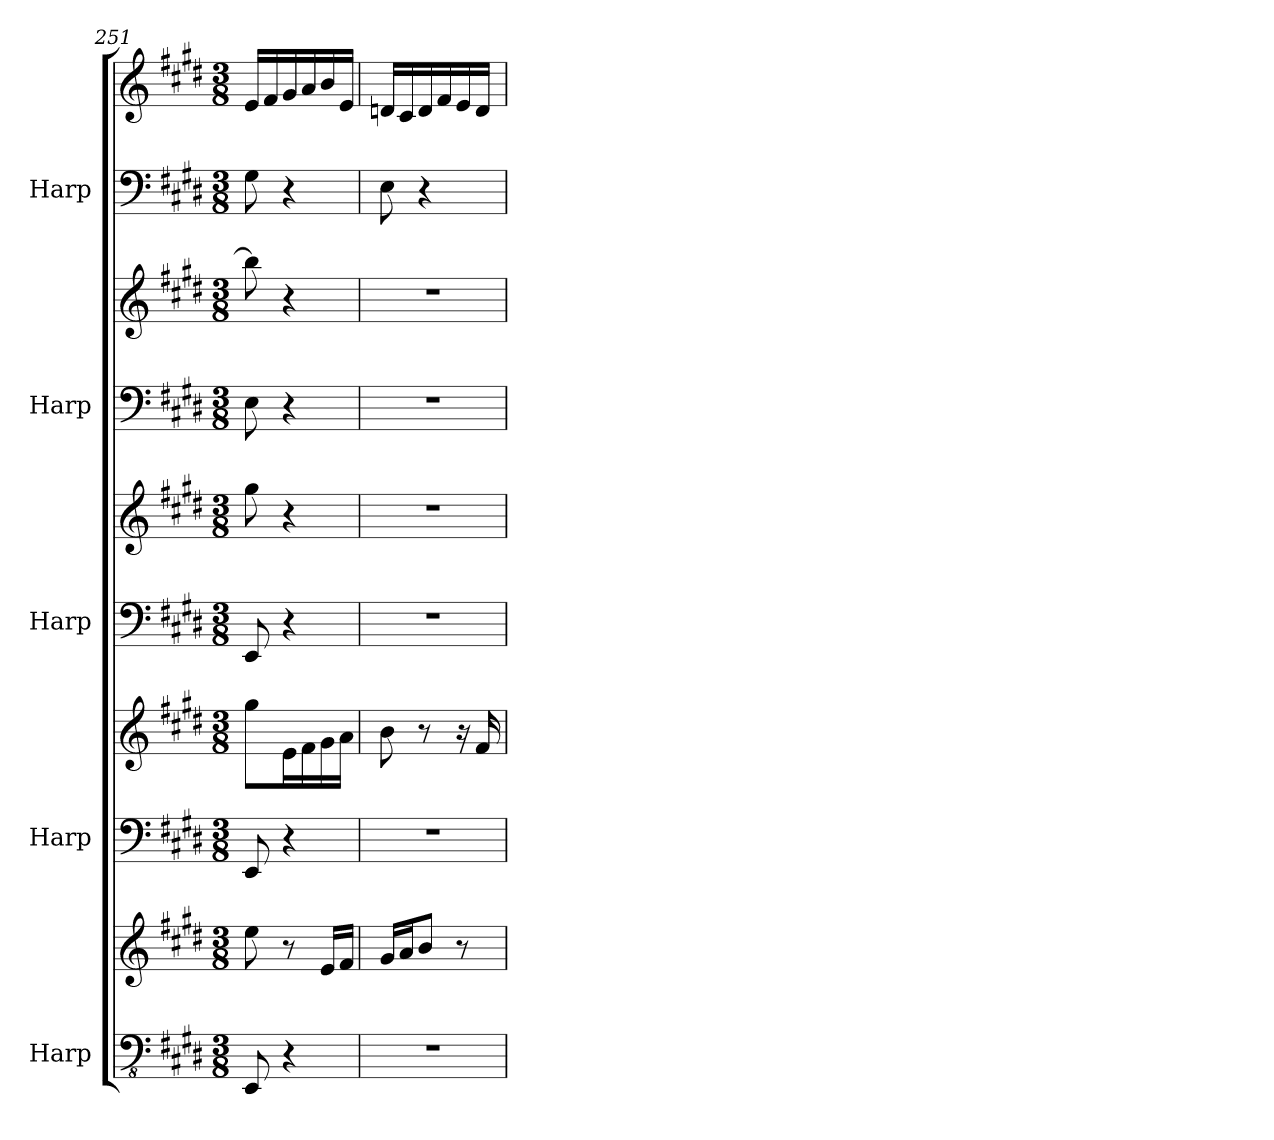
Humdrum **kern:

**kern	**kern	**kern	**kern	**kern	**kern	**kern	**kern	**kern	**kern
*part5	*part5	*part4	*part4	*part3	*part3	*part2	*part2	*part1	*part1
*staff10	*staff9	*staff8	*staff7	*staff6	*staff5	*staff4	*staff3	*staff2	*staff1
*I"Harp	*	*I"Harp	*	*I"Harp	*	*I"Harp	*	*I"Harp	*
*I'Hp	*	*I'Hp	*	*I'Hp	*	*I'Hp	*	*I'Hp	*
*clefFv4	*clefG2	*clefF4	*clefG2	*clefF4	*clefG2	*clefF4	*clefG2	*clefF4	*clefG2
*k[f#c#g#d#]	*k[f#c#g#d#]	*k[f#c#g#d#]	*k[f#c#g#d#]	*k[f#c#g#d#]	*k[f#c#g#d#]	*k[f#c#g#d#]	*k[f#c#g#d#]	*k[f#c#g#d#]	*k[f#c#g#d#]
*M3/8	*M3/8	*M3/8	*M3/8	*M3/8	*M3/8	*M3/8	*M3/8	*M3/8	*M3/8
=251	=251	=251	=251	=251	=251	=251	=251	=251	=251
8EEE/	8ee\	8EE/	8gg#\L	8EE/	8gg#\	8E\	8bb\]	8G#\	16e/LL
.	.	.	.	.	.	.	.	.	16f#/
4r	8r	4r	16e\L	4r	4r	4r	4r	4r	16g#/
.	.	.	16f#\	.	.	.	.	.	16a/
.	16e/LL	.	16g#\	.	.	.	.	.	16b/
.	16f#/JJ	.	16a\JJ	.	.	.	.	.	16e/JJ
=252	=252	=252	=252	=252	=252	=252	=252	=252	=252
4.r	16g#/LL	4.r	8b\	4.r	4.r	4.r	4.r	8E\	16dn/LL
.	16a/J	.	.	.	.	.	.	.	16c#/
.	8b/J	.	8r	.	.	.	.	4r	16d/
.	.	.	.	.	.	.	.	.	16f#/
.	8r	.	16r	.	.	.	.	.	16e/
.	.	.	16f#/	.	.	.	.	.	16d/JJ
=	=	=	=	=	=	=	=	=	=
*-	*-	*-	*-	*-	*-	*-	*-	*-	*-
